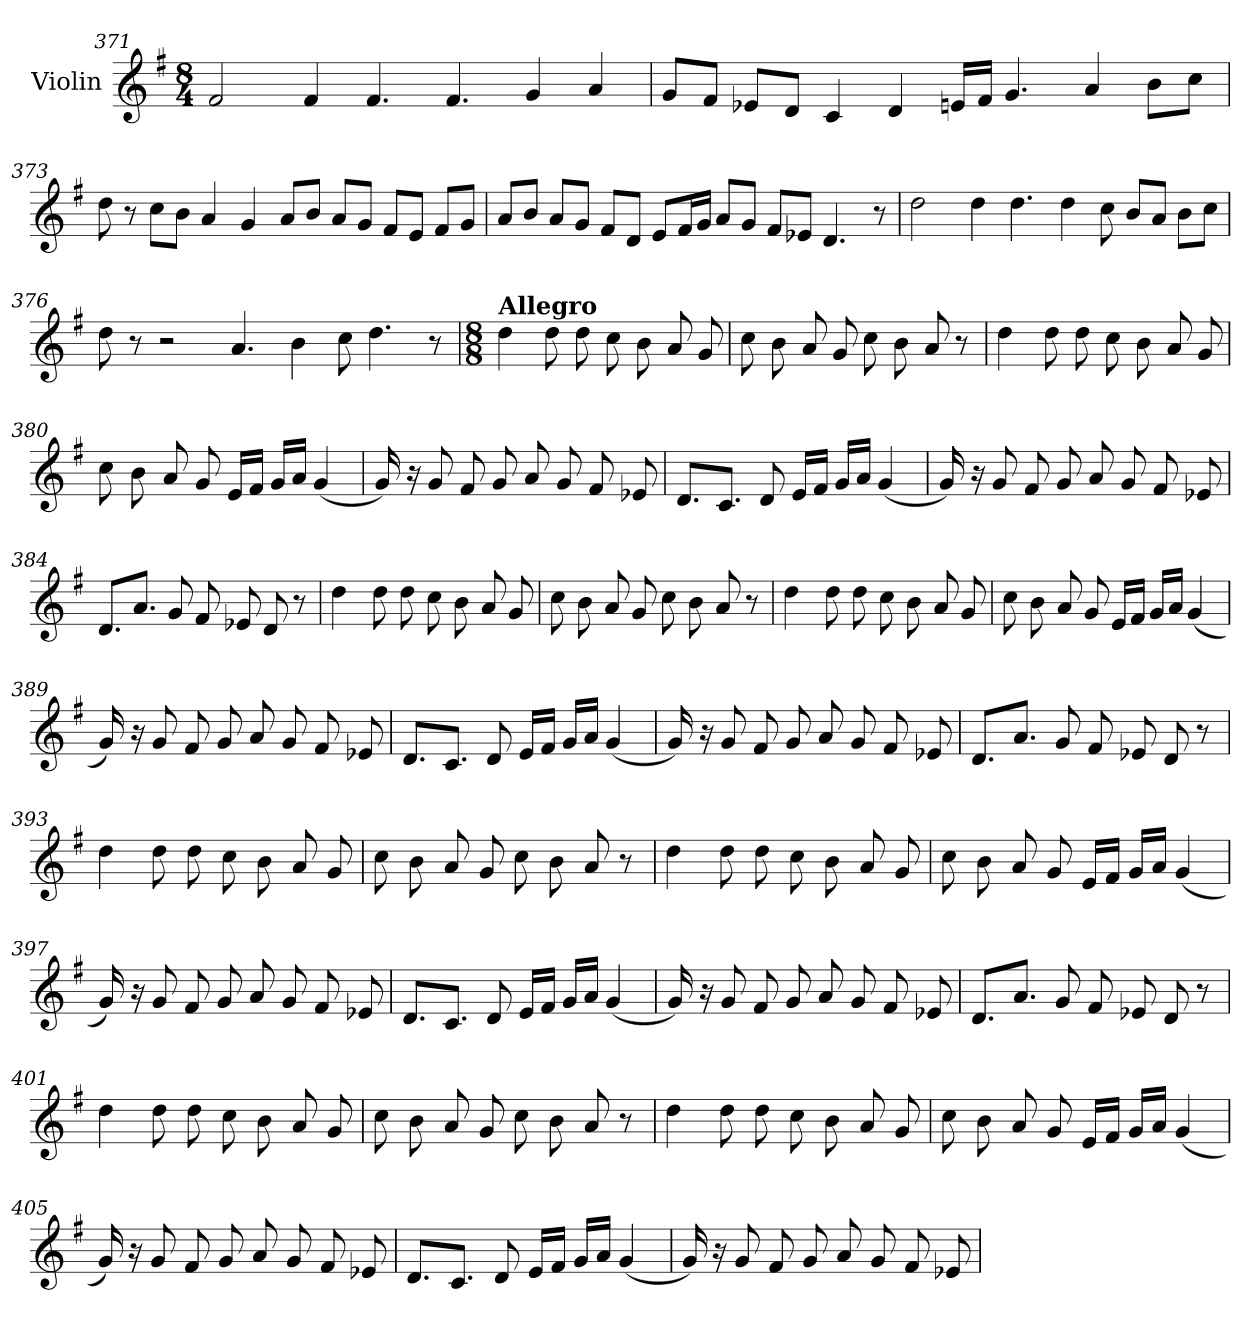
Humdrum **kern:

**kern
*part1
*staff1
*I"Violin
*clefG2
*k[f#]
*G:
*M8/4
=371
2f#/
4f#/
4.f#/
4.f#/
4g/
4a/
!!LO:LB:g=z
=372
8g/L
8f#/J
8e-X/L
8d/J
4c/
4d/
16en/LL
16f#/JJ
4.g/
4a/
8b\L
8cc\J
=373
8dd\
8r
8cc\L
8b\J
4a/
4g/
8a/L
8b/J
8a/L
8g/J
8f#/L
8e/J
8f#/L
8g/J
!!LO:PB:g=z
=374
8a/L
8b/J
8a/L
8g/J
8f#/L
8d/J
8e/L
16f#/L
16g/JJ
8a/L
8g/J
8f#/L
8e-X/J
4.d/
8r
=375
2dd\
4dd\
4.dd\
4dd\
8cc\
8b/L
8a/J
8b\L
8cc\J
!!LO:LB:g=z
=376
8dd\
8r
2r
4.a/
4b\
8cc\
4.dd\
8r
=377
*M8/8
*MM60
!LO:TX:a:B:t=Allegro
4dd\
8dd\
8dd\
8cc\
8b\
8a/
8g/
=378
8cc\
8b\
8a/
8g/
8cc\
8b\
8a/
8r
=379
4dd\
8dd\
8dd\
8cc\
8b\
8a/
8g/
!!LO:LB:g=z
=380
8cc\
8b\
8a/
8g/
16e/LL
16f#/JJ
16g/LL
16a/JJ
(<4g/
=381
16g/)
16r
8g/
8f#/
8g/
8a/
8g/
8f#/
8e-X/
=382
8.d/L
8.c/J
8d/
16e/LL
16f#/JJ
16g/LL
16a/JJ
(<4g/
!!LO:LB:g=z
=383
16g/)
16r
8g/
8f#/
8g/
8a/
8g/
8f#/
8e-X/
=384
8.d/L
8.a/J
8g/
8f#/
8e-X/
8d/
8r
=385
4dd\
8dd\
8dd\
8cc\
8b\
8a/
8g/
=386
8cc\
8b\
8a/
8g/
8cc\
8b\
8a/
8r
!!LO:LB:g=z
=387
4dd\
8dd\
8dd\
8cc\
8b\
8a/
8g/
=388
8cc\
8b\
8a/
8g/
16e/LL
16f#/JJ
16g/LL
16a/JJ
(<4g/
=389
16g/)
16r
8g/
8f#/
8g/
8a/
8g/
8f#/
8e-X/
=390
8.d/L
8.c/J
8d/
16e/LL
16f#/JJ
16g/LL
16a/JJ
(<4g/
!!LO:LB:g=z
=391
16g/)
16r
8g/
8f#/
8g/
8a/
8g/
8f#/
8e-X/
=392
8.d/L
8.a/J
8g/
8f#/
8e-X/
8d/
8r
=393
4dd\
8dd\
8dd\
8cc\
8b\
8a/
8g/
=394
8cc\
8b\
8a/
8g/
8cc\
8b\
8a/
8r
!!LO:LB:g=z
=395
4dd\
8dd\
8dd\
8cc\
8b\
8a/
8g/
=396
8cc\
8b\
8a/
8g/
16e/LL
16f#/JJ
16g/LL
16a/JJ
(<4g/
=397
16g/)
16r
8g/
8f#/
8g/
8a/
8g/
8f#/
8e-X/
=398
8.d/L
8.c/J
8d/
16e/LL
16f#/JJ
16g/LL
16a/JJ
(<4g/
!!LO:LB:g=z
=399
16g/)
16r
8g/
8f#/
8g/
8a/
8g/
8f#/
8e-X/
=400
8.d/L
8.a/J
8g/
8f#/
8e-X/
8d/
8r
=401
4dd\
8dd\
8dd\
8cc\
8b\
8a/
8g/
=402
8cc\
8b\
8a/
8g/
8cc\
8b\
8a/
8r
!!LO:PB:g=z
=403
4dd\
8dd\
8dd\
8cc\
8b\
8a/
8g/
=404
8cc\
8b\
8a/
8g/
16e/LL
16f#/JJ
16g/LL
16a/JJ
(<4g/
=405
16g/)
16r
8g/
8f#/
8g/
8a/
8g/
8f#/
8e-X/
=406
8.d/L
8.c/J
8d/
16e/LL
16f#/JJ
16g/LL
16a/JJ
(<4g/
!!LO:LB:g=z
=407
16g/)
16r
8g/
8f#/
8g/
8a/
8g/
8f#/
8e-X/
=
*-
